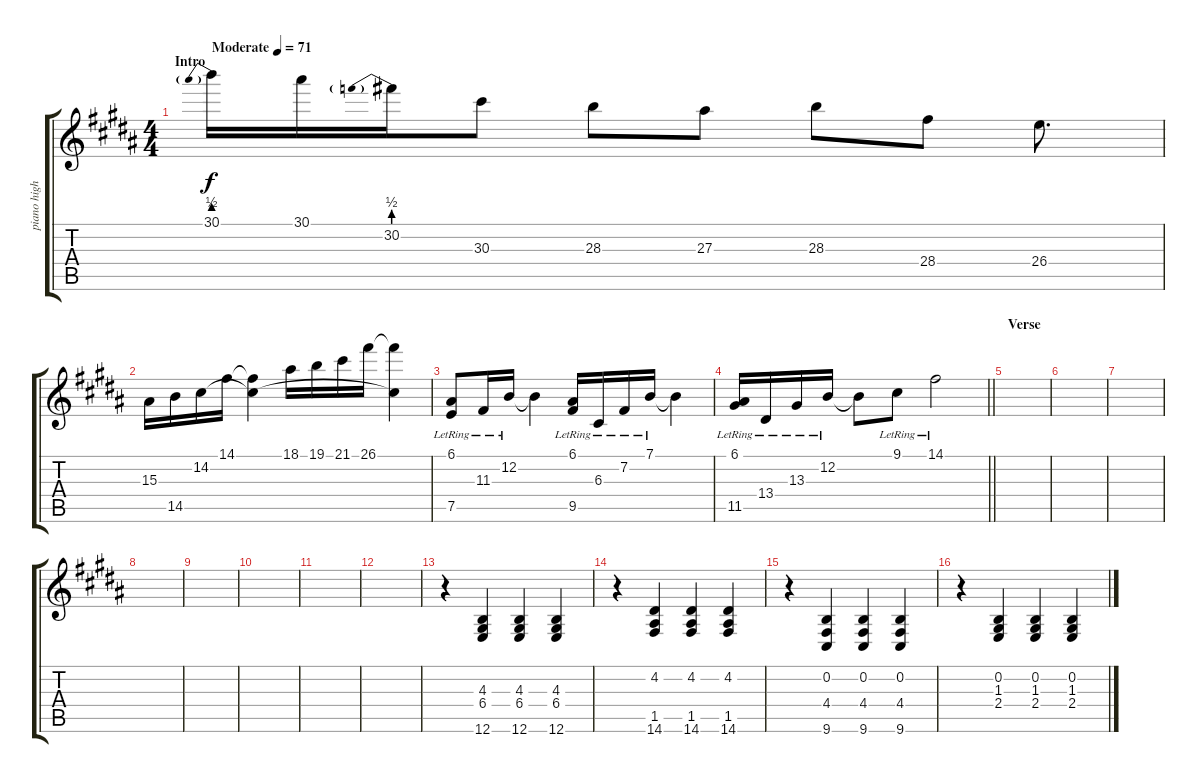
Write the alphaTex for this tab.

\track ("piano high" "piano high") {instrument acousticgrandpiano}
\staff {score tabs}
\tuning (E4 B3 G3 D3 A3 E2) {hide}
\ts (4 4)
\section ("" "Intro")
\tempo (71 "Moderate")
\clef g2
\ks b
30.1{be (prebend 0 2 60 2)}.16{dy f instrument acousticgrandpiano} 30.1.16 30.2{be (prebend 0 2 60 2)}.16 30.3.8 28.3.8 27.3.8 28.3.8 28.4.8 26.4.8{d} |
15.3.16 14.5.16 14.2.16 14.1.16 (14.1{t} 14.2{t}).4 18.1.16 19.1.16 21.1.16 26.1.16 (26.1{t} 14.2{t}).4 |
(6.1{lr} 7.5{lr}).8 11.3{lr}.16 12.2{lr}.16 12.2{t}.4 (6.1{lr} 9.5{lr}).16 6.3{lr}.16 7.2{lr}.16 7.1{lr}.16 7.1{t}.4 |
\barLineRight lightlight
(6.1{lr} 11.5{lr}).16 13.4{lr}.16 13.3{lr}.16 12.2{lr}.16 12.2{t}.8 9.1{lr}.8 14.1{lr}.2 |
\section ("" "Verse")
|
|
|
|
|
|
|
|
r.4 (4.3 6.4 12.6).4 (4.3 6.4 12.6).4 (4.3 6.4 12.6).4 |
r.4 (4.2 1.5 14.6).4 (4.2 1.5 14.6).4 (4.2 1.5 14.6).4 |
r.4 (0.2 4.4 9.6).4 (0.2 4.4 9.6).4 (0.2 4.4 9.6).4 |
r.4 (0.2 1.3 2.4).4 (0.2 1.3 2.4).4 (0.2 1.3 2.4).4
